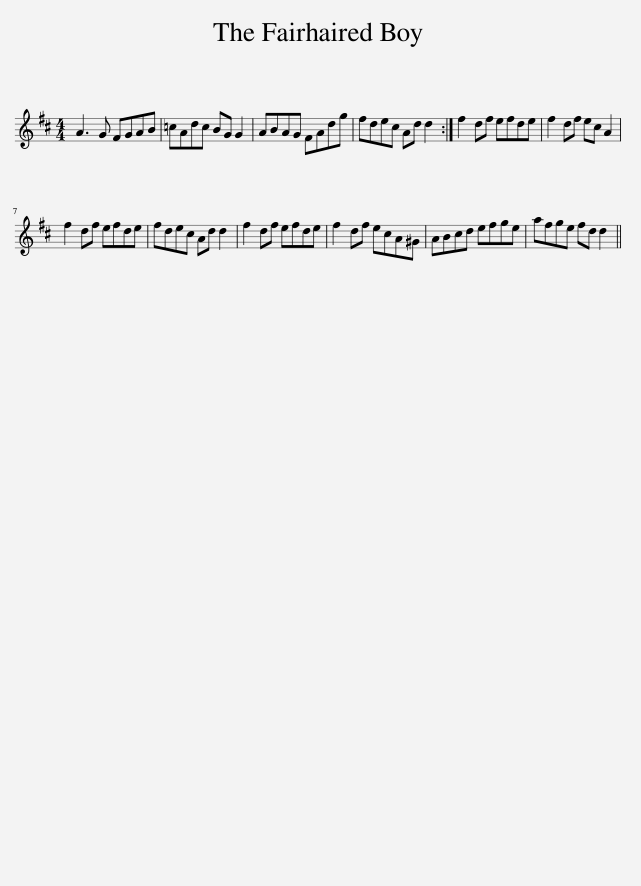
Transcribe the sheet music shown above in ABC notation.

X:1
L:1/8
M:4/4
I:linebreak $
K:D
V:1 treble
V:1
 A3 G FGAB | =cAdc BG G2 | ABAG FAdg | fdec Ad d2 :| f2 df efde | %5
 f2 df ec A2 |$ f2 df efde | fdec Ad d2 | f2 df efde | f2 df ecA^G | %10
 ABcd efge | afge fd d2 || %12
